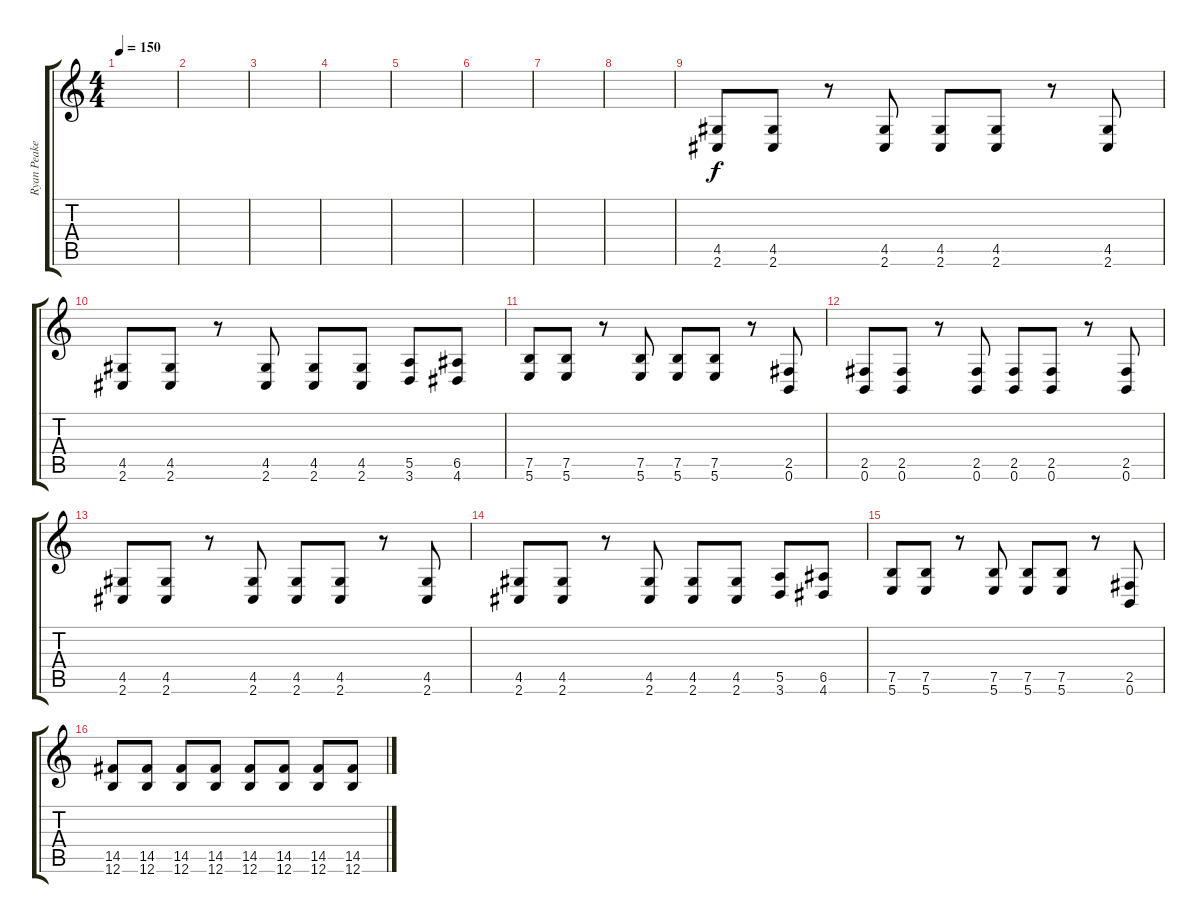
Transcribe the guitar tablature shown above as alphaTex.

\track ("Ryan Peake" "Ryan Peake") {instrument distortionguitar}
\staff {score tabs}
\tuning (B3 Gb3 D3 A2 E2 B1) {hide}
\ts (4 4)
\tempo 150
\clef g2
\ks c
|
|
|
|
|
|
|
|
(4.5 2.6).8 (4.5 2.6).8 r.8 (4.5 2.6).8 (4.5 2.6).8 (4.5 2.6).8 r.8 (4.5 2.6).8 |
(4.5 2.6).8 (4.5 2.6).8 r.8 (4.5 2.6).8 (4.5 2.6).8 (4.5 2.6).8 (5.5 3.6).8 (6.5 4.6).8 |
(7.5 5.6).8 (7.5 5.6).8 r.8 (7.5 5.6).8 (7.5 5.6).8 (7.5 5.6).8 r.8 (2.5 0.6).8 |
(2.5 0.6).8 (2.5 0.6).8 r.8 (2.5 0.6).8 (2.5 0.6).8 (2.5 0.6).8 r.8 (2.5 0.6).8 |
(4.5 2.6).8 (4.5 2.6).8 r.8 (4.5 2.6).8 (4.5 2.6).8 (4.5 2.6).8 r.8 (4.5 2.6).8 |
(4.5 2.6).8 (4.5 2.6).8 r.8 (4.5 2.6).8 (4.5 2.6).8 (4.5 2.6).8 (5.5 3.6).8 (6.5 4.6).8 |
(7.5 5.6).8 (7.5 5.6).8 r.8 (7.5 5.6).8 (7.5 5.6).8 (7.5 5.6).8 r.8 (2.5 0.6).8 |
(14.5 12.6).8 (14.5 12.6).8 (14.5 12.6).8 (14.5 12.6).8 (14.5 12.6).8 (14.5 12.6).8 (14.5 12.6).8 (14.5 12.6).8
